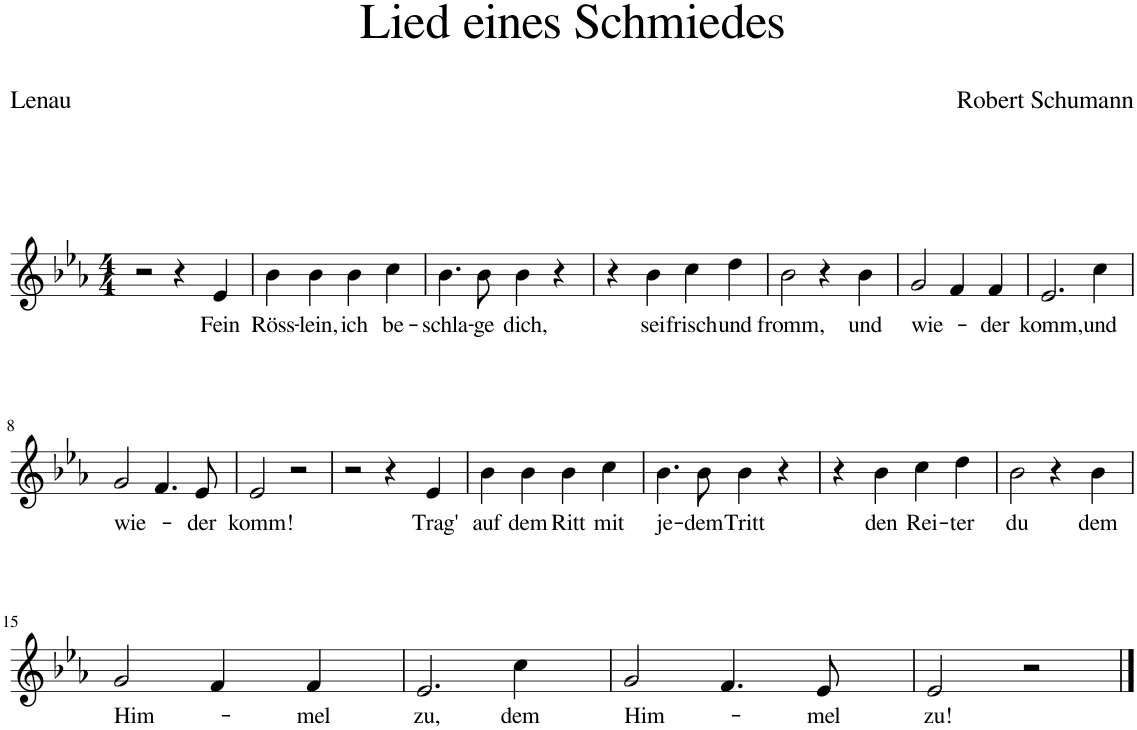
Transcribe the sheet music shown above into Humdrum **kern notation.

**kern	**text
*part1	*part1
*staff1	*staff1
*I"Piano	*
*I'Pno	*
*clefG2	*
*k[b-e-a-]	*
*M4/4	*
=1	=1
2r	.
4r	.
!	!LO:LY:b
4e-/	Fein
=2	=2
!	!LO:LY:b
4b-\	Röss-
!	!LO:LY:b
4b-\	-lein,
!	!LO:LY:b
4b-\	ich
!	!LO:LY:b
4cc\	be-
=3	=3
!	!LO:LY:b
4.b-\	-schla-
!	!LO:LY:b
8b-\	-ge
!	!LO:LY:b
4b-\	dich,
4r	.
=4	=4
4r	.
!	!LO:LY:b
4b-\	sei
!	!LO:LY:b
4cc\	frisch
!	!LO:LY:b
4dd\	und
=5	=5
!	!LO:LY:b
2b-\	fromm,
4r	.
!	!LO:LY:b
4b-\	und
=6	=6
!	!LO:LY:b
2g/	wie-
4f/	.
!	!LO:LY:b
4f/	-der
=7	=7
!	!LO:LY:b
2.e-/	komm,
!	!LO:LY:b
4cc\	und
!!LO:LB:g=z
=8	=8
!	!LO:LY:b
2g/	wie-
4.f/	.
!	!LO:LY:b
8e-/	-der
=9	=9
!	!LO:LY:b
2e-/	komm!
2r	.
=10	=10
2r	.
4r	.
!	!LO:LY:b
4e-/	Trag'
=11	=11
!	!LO:LY:b
4b-\	auf
!	!LO:LY:b
4b-\	dem
!	!LO:LY:b
4b-\	Ritt
!	!LO:LY:b
4cc\	mit
=12	=12
!	!LO:LY:b
4.b-\	je-
!	!LO:LY:b
8b-\	-dem
!	!LO:LY:b
4b-\	Tritt
4r	.
=13	=13
4r	.
!	!LO:LY:b
4b-\	den
!	!LO:LY:b
4cc\	Rei-
!	!LO:LY:b
4dd\	-ter
=14	=14
!	!LO:LY:b
2b-\	du
4r	.
!	!LO:LY:b
4b-\	dem
!!LO:LB:g=z
=15	=15
!	!LO:LY:b
2g/	Him-
4f/	.
!	!LO:LY:b
4f/	-mel
=16	=16
!	!LO:LY:b
2.e-/	zu,
!	!LO:LY:b
4cc\	dem
=17	=17
!	!LO:LY:b
2g/	Him-
4.f/	.
!	!LO:LY:b
8e-/	-mel
=18	=18
!	!LO:LY:b
2e-/	zu!
2r	.
==	==
*-	*-
